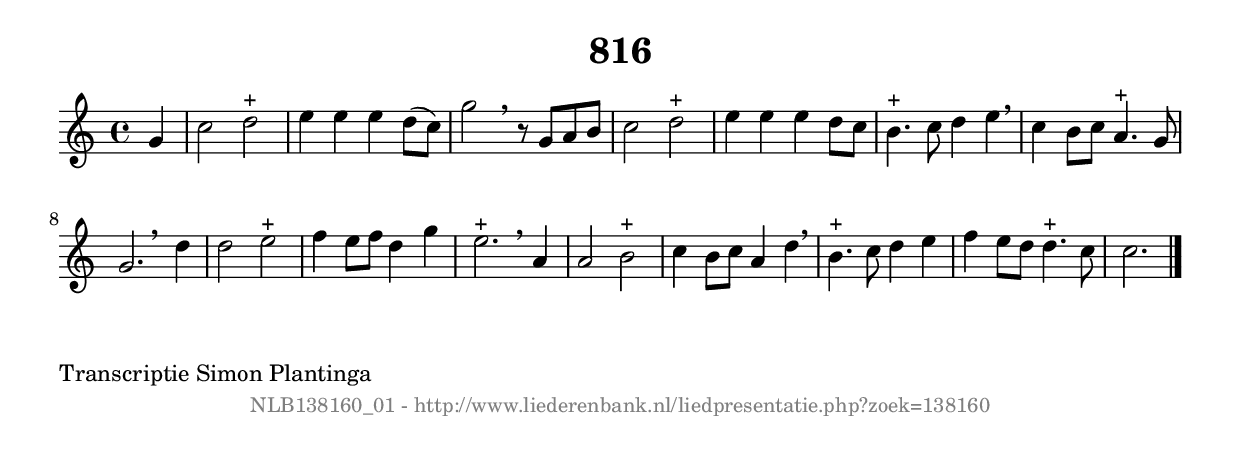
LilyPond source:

%
% produced by wce2krn 1.64 (7 June 2014)
%
\version"2.16"
#(append! paper-alist '(("long" . (cons (* 210 mm) (* 2000 mm)))))
#(set-default-paper-size "long")
sb = {\breathe}
mBreak = {\breathe }
bBreak = {\breathe }
x = {\once\override NoteHead #'style = #'cross }
gl=\glissando
itime={\override Staff.TimeSignature #'stencil = ##f }
ficta = {\once\set suggestAccidentals = ##t}
fine = {\once\override Score.RehearsalMark #'self-alignment-X = #1 \mark \markup {\italic{Fine}}}
dc = {\once\override Score.RehearsalMark #'self-alignment-X = #1 \mark \markup {\italic{D.C.}}}
dcf = {\once\override Score.RehearsalMark #'self-alignment-X = #1 \mark \markup {\italic{D.C. al Fine}}}
dcc = {\once\override Score.RehearsalMark #'self-alignment-X = #1 \mark \markup {\italic{D.C. al Coda}}}
ds = {\once\override Score.RehearsalMark #'self-alignment-X = #1 \mark \markup {\italic{D.S.}}}
dsf = {\once\override Score.RehearsalMark #'self-alignment-X = #1 \mark \markup {\italic{D.S. al Fine}}}
dsc = {\once\override Score.RehearsalMark #'self-alignment-X = #1 \mark \markup {\italic{D.S. al Coda}}}
pv = {\set Score.repeatCommands = #'((volta "1"))}
sv = {\set Score.repeatCommands = #'((volta "2"))}
tv = {\set Score.repeatCommands = #'((volta "3"))}
qv = {\set Score.repeatCommands = #'((volta "4"))}
xv = {\set Score.repeatCommands = #'((volta #f))}
\header{ tagline = ""
title = "816"
}
\score {{
\key c \major
\relative g'
{
\set melismaBusyProperties = #'()
\partial 32*8
\time 4/4
\tempo 4=120
\override Score.MetronomeMark #'transparent = ##t
\override Score.RehearsalMark #'break-visibility = #(vector #t #t #f)
g4 | c2 d2^"+" | e4 e4 e4 d8( c8) | g'2 \sb r8 g,8 a8 b8 | c2 d2^"+" | e4 e4 e4 d8 c8 | b4.^"+" c8 d4 e4 \sb | c4 b8 c8 a4.^"+" g8 | g2. \bar ":|:" \bBreak
d'4 | d2 e2^"+" | f4 e8 f8 d4 g4 | e2.^"+" \sb a,4 | a2 b2^"+" | c4 b8 c8 a4 d4 \sb | b4.^"+" c8 d4 e4 | f4 e8 d8 d4.^"+" c8 | c2. \bar "|."
 }}
 \midi { }
 \layout {
            indent = 0.0\cm
}
}
\markup { \wordwrap-string #" 
Transcriptie Simon Plantinga
"}
\markup { \vspace #0 } \markup { \with-color #grey \fill-line { \center-column { \smaller "NLB138160_01 - http://www.liederenbank.nl/liedpresentatie.php?zoek=138160" } } }
